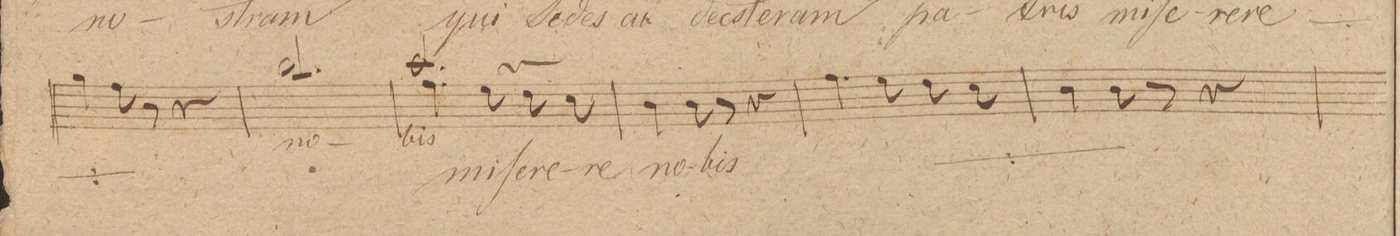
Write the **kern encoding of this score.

**kern	**text	**dynam
*I"Basso.	*	*
*clefF4	*	*
*k[b-]	*	*
*met(c|)	*	*
*M3/4	*	*
4B-\	-re-	.
8A\	-re}	.
8r	.	.
4r	.	.
=135	=135	=135
2.d/	no-	.
=136	=136	=136
*^	*	*
2c/	4.A\	mi-	.
.	8G\	-ſe-	.
4r	8F\	-re-	.
.	8E\	-re	.
*v	*v	*	*
=137	=137	=137
4D\	no-	.
8D\	-bis	.
8r	.	.
4r	.	.
=138	=138	=138
4.A\	{mi-	.
8G\	-ſe-	.
8F\	-re-	.
8E\	-re	.
=139	=139	=139
4D\	no-	.
8D\	-bis}	.
8r	.	.
4r	.	.
=140	=140	=140
*-	*-	*-
